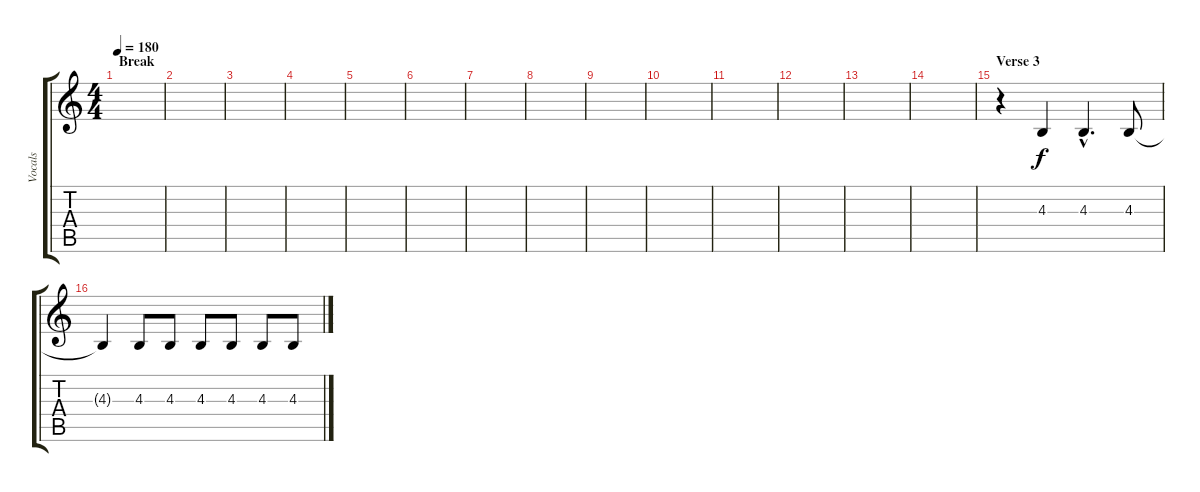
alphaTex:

\track ("Vocals" "Vocals") {instrument sopranosax}
\staff {score tabs}
\tuning (E4 B3 G3 D3 A2 E2) {hide}
\ts (4 4)
\section ("" "Break")
\tempo 180
\clef g2
\ks c
|
|
|
|
|
|
|
|
|
|
|
|
|
|
\section ("" "Verse 3")
r.4 4.3.4 4.3{hac}.4{d} 4.3.8 |
4.3{t}.4 4.3.8 4.3.8 4.3.8 4.3.8 4.3.8 4.3.8
